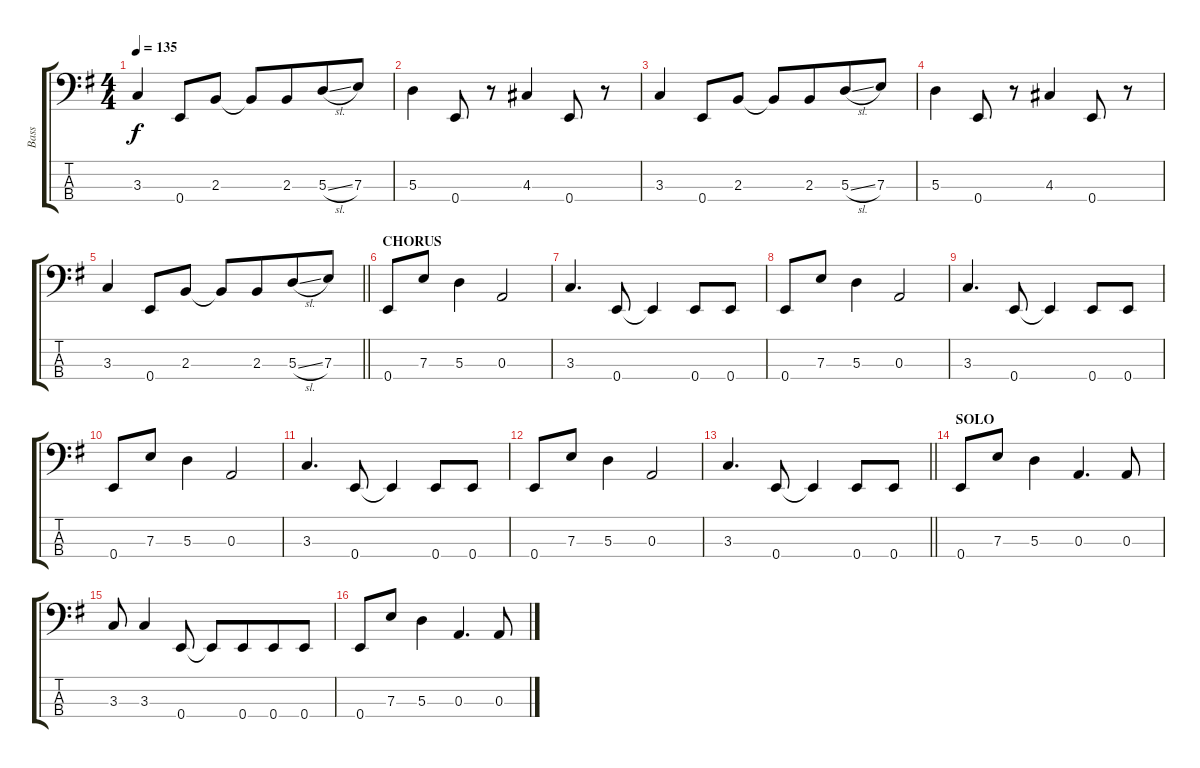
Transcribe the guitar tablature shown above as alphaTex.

\track ("Bass" "Bass") {instrument electricbassfinger}
\staff {score tabs}
\tuning (G2 D2 A1 E1) {hide}
\ts (4 4)
\tempo 135
\clef f4
\ks eminor
3.3.4{dy f} 0.4.8 2.3.8 2.3{t}.8 2.3.8{beam merge} 5.3{sl}.8 7.3.8 |
5.3.4 0.4.8 r.8 4.3.4 0.4.8 r.8 |
3.3.4 0.4.8 2.3.8 2.3{t}.8 2.3.8{beam merge} 5.3{sl}.8 7.3.8 |
5.3.4 0.4.8 r.8 4.3.4 0.4.8 r.8 |
\barLineRight lightlight
3.3.4 0.4.8 2.3.8 2.3{t}.8 2.3.8{beam merge} 5.3{sl}.8 7.3.8 |
\section ("" "CHORUS")
0.4.8 7.3.8 5.3.4 0.3.2 |
3.3.4{d} 0.4.8 0.4{t}.4{beam merge} 0.4.8 0.4.8 |
0.4.8 7.3.8 5.3.4 0.3.2 |
3.3.4{d} 0.4.8 0.4{t}.4{beam merge} 0.4.8 0.4.8 |
0.4.8 7.3.8 5.3.4 0.3.2 |
3.3.4{d} 0.4.8 0.4{t}.4{beam merge} 0.4.8 0.4.8 |
0.4.8 7.3.8 5.3.4 0.3.2 |
\barLineRight lightlight
3.3.4{d} 0.4.8 0.4{t}.4{beam merge} 0.4.8 0.4.8 |
\section ("" "SOLO")
0.4.8 7.3.8 5.3.4 0.3.4{d} 0.3.8 |
3.3.8 3.3.4 0.4.8 0.4{t}.8 0.4.8{beam merge} 0.4.8 0.4.8 |
0.4.8 7.3.8 5.3.4 0.3.4{d} 0.3.8
